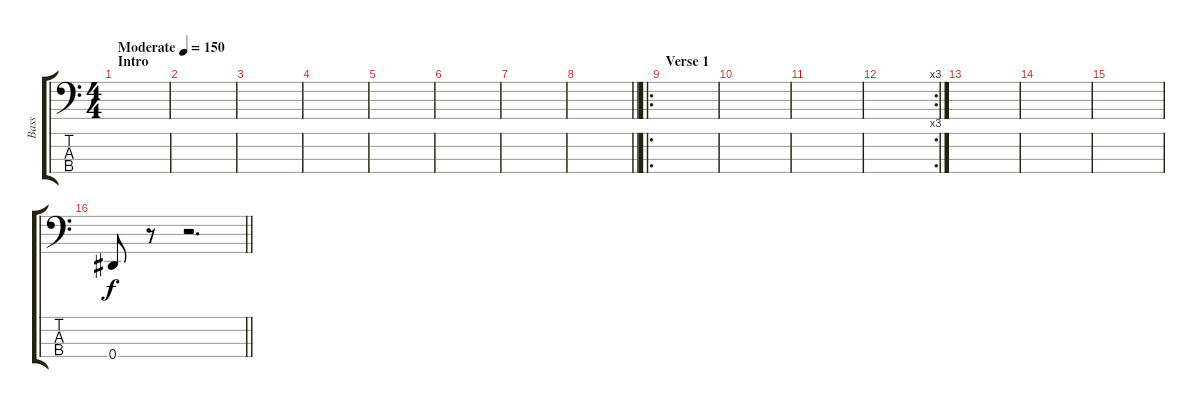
\track ("Bass" "Bass") {instrument electricbassfinger}
\staff {score tabs}
\tuning (Gb2 Db2 Ab1 Eb1) {hide}
\ts (4 4)
\section ("" "Intro")
\tempo (150 "Moderate")
\clef f4
\ks c
|
|
|
|
|
|
|
\barLineRight lightlight
|
\ro
\section ("" "Verse 1")
|
|
|
\rc 3
|
|
|
|
\barLineRight lightlight
0.4.8 r.8 r.2{d}
